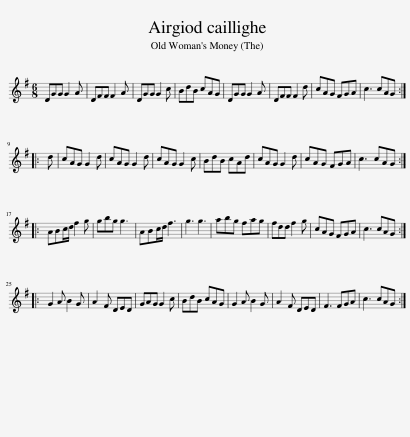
X:1
L:1/8
M:6/8
I:linebreak $
K:G
V:1 treble
V:1
 DGG G2 A | DFF F2 A | DGG G2 c | BdB cAG | DGG G2 A | %5
 DFF F2 d | cAG FGA | c3 cAG ::$ d | cAG G2 d | %10
 cAG G2 d | cAG G2 c | BdB cAd | cAG G2 d | cAG FGA | %15
 c3 cAG ::$ ABc/d/ f2 g | gbg g3 | ABc/d/ f3 | g3 g3 | %20
 abg fag | fdd f2 g | cAG FGA | c3 cAG ::$ G2 A B2 G | %25
 A2 F DED | GAG G2 c | BdB cAG | G2 A B2 G | A2 F DED | %30
 F3 FGA | c3 cAG :| %32
